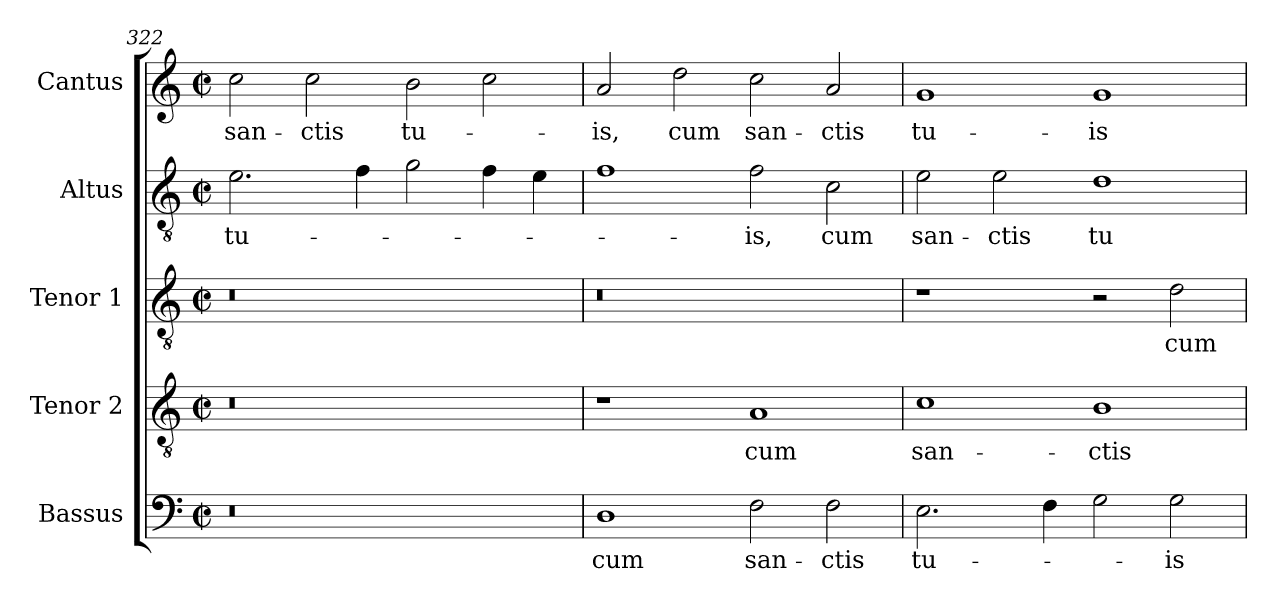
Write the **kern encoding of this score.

**kern	**text	**kern	**text	**kern	**text	**kern	**text	**kern	**text
*part5	*part5	*part4	*part4	*part3	*part3	*part2	*part2	*part1	*part1
*staff5	*staff5	*staff4	*staff4	*staff3	*staff3	*staff2	*staff2	*staff1	*staff1
*I"Bassus	*	*I"Tenor 2	*	*I"Tenor 1	*	*I"Altus	*	*I"Cantus	*
*clefF4	*	*clefGv2	*	*clefGv2	*	*clefGv2	*	*clefG2	*
*k[]	*	*k[]	*	*k[]	*	*k[]	*	*k[]	*
*C:	*	*C:	*	*C:	*	*C:	*	*C:	*
*M2/2	*	*M2/2	*	*M2/2	*	*M2/2	*	*M2/2	*
*met(c|)	*	*met(c|)	*	*met(c|)	*	*met(c|)	*	*met(c|)	*
=322	=322	=322	=322	=322	=322	=322	=322	=322	=322
!	!	!	!	!	!	!	!LO:LY:b:cj	!	!LO:LY:b
0r	.	0r	.	0r	.	2.e\	tu-	2cc\	san-
!	!	!	!	!	!	!	!	!	!LO:LY:b:rj
.	.	.	.	.	.	.	.	2cc\	-ctis
.	.	.	.	.	.	4f\	.	.	.
!	!	!	!	!	!	!	!	!	!LO:LY:b:cj
.	.	.	.	.	.	2g\	.	2b\	tu-
.	.	.	.	.	.	4f\	.	2cc\	.
.	.	.	.	.	.	4e\	.	.	.
=323	=323	=323	=323	=323	=323	=323	=323	=323	=323
!	!LO:LY:b:cj	!	!	!	!	!	!	!	!LO:LY:b:cj
1D	cum	1r	.	0r	.	1f	.	2a/	-is,
!	!	!	!	!	!	!	!	!	!LO:LY:b:cj
.	.	.	.	.	.	.	.	2dd\	cum
!	!LO:LY:b	!	!LO:LY:b:cj	!	!	!	!LO:LY:b:cj	!	!LO:LY:b
2F\	san-	1A	cum	.	.	2f\	-is,	2cc\	san-
!	!LO:LY:b:rj	!	!	!	!	!	!LO:LY:b:cj	!	!LO:LY:b:rj
2F\	-ctis	.	.	.	.	2c\	cum	2a/	-ctis
=324	=324	=324	=324	=324	=324	=324	=324	=324	=324
!	!LO:LY:b:cj	!	!LO:LY:b:cj	!	!	!	!LO:LY:b	!	!LO:LY:b:cj
2.E\	tu-	1c	san-	1r	.	2e\	san-	1g	tu-
!	!	!	!	!	!	!	!LO:LY:b:rj	!	!
.	.	.	.	.	.	2e\	-ctis	.	.
4F\	.	.	.	.	.	.	.	.	.
!	!	!	!LO:LY:b:cj	!	!	!	!LO:LY:b:cj	!	!LO:LY:b:rj
2G\	.	1B	-ctis	2r	.	1d	tu-	1g	-is
!	!LO:LY:b:cj	!	!	!	!LO:LY:b:cj	!	!	!	!
2G\	-is	.	.	2d\	cum	.	.	.	.
=	=	=	=	=	=	=	=	=	=
*-	*-	*-	*-	*-	*-	*-	*-	*-	*-
